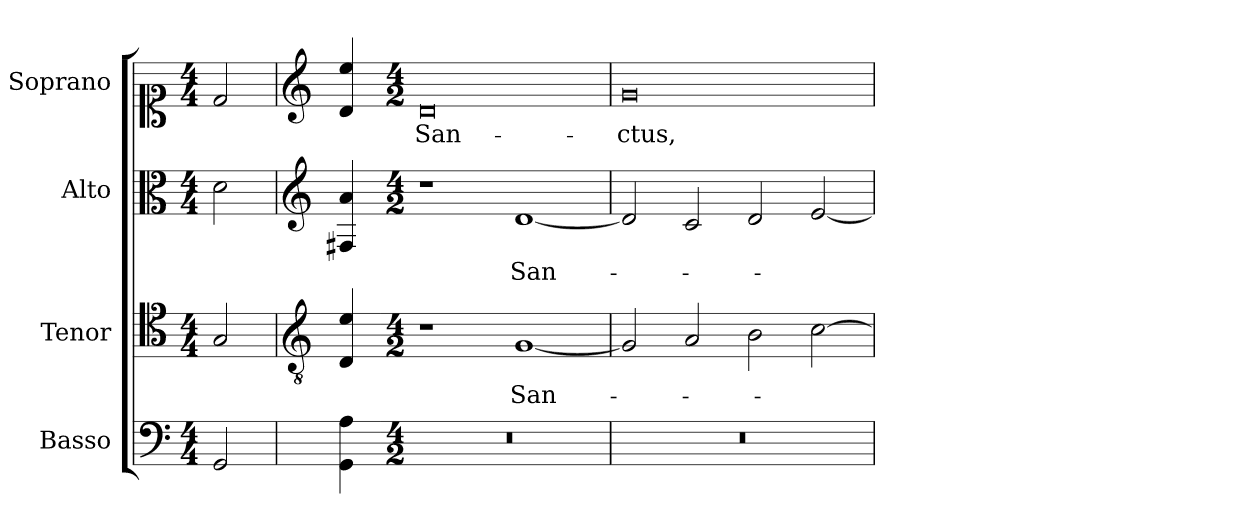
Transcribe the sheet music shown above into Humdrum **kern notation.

**kern	**kern	**text	**kern	**text	**kern	**text
*part4	*part3	*part3	*part2	*part2	*part1	*part1
*staff4	*staff3	*staff3	*staff2	*staff2	*staff1	*staff1
*I"Basso	*I"Tenor	*	*I"Alto	*	*I"Soprano	*
*	*I'T.	*	*I'A.	*	*I'Sop.	*
!!LO:PB:g=z
*clefF4	*clefC4	*	*clefC3	*	*clefC1	*
*	*ITrd7c12	*	*	*	*	*
*k[]	*k[]	*	*k[]	*	*k[]	*
*C:	*C:	*	*C:	*	*C:	*
*M4/4	*M4/4	*	*M4/4	*	*M4/4	*
=1	=1	=1	=1	=1	=1	=1
!LO:N:head=open	!LO:N:head=open	!	!LO:N:head=open	!	!LO:N:head=open	!
2GGi/	2GGi/	.	2di\	.	2di/	.
=2	=2	=2	=2	=2	=2	=2
*	*clefGv2	*	*clefG2	*	*clefG2	*
4GGi\ 4Ai	4DDi/ 4Ei	.	4F#Xi/ 4ai	.	4di/ 4eei	.
=3-	=3-	=3-	=3-	=3-	=3-	=3-
*M4/2	*M4/2	*	*M4/2	*	*M4/2	*
!LO:N:vis=1	!	!	!	!	!	!
!	!	!	!	!	!	!LO:LY:b:color=#000000
0r	1r	.	1r	.	0di	San-
!	!	!LO:LY:b:color=#000000	!	!	!	!
!	!	!	!	!LO:LY:b:color=#000000	!	!
.	[1GGi	San-	[1di	San-	.	.
=4	=4	=4	=4	=4	=4	=4
!LO:N:vis=1	!	!	!	!	!	!
!	!	!	!	!	!	!LO:LY:b:color=#000000
0r	2GGi/]	.	2di/]	.	0gi	-ctus,
.	2AAi/	.	2ci/	.	.	.
.	2BBi\	.	2di/	.	.	.
.	[2Ci\	.	[2ei/	.	.	.
=	=	=	=	=	=	=
*-	*-	*-	*-	*-	*-	*-
